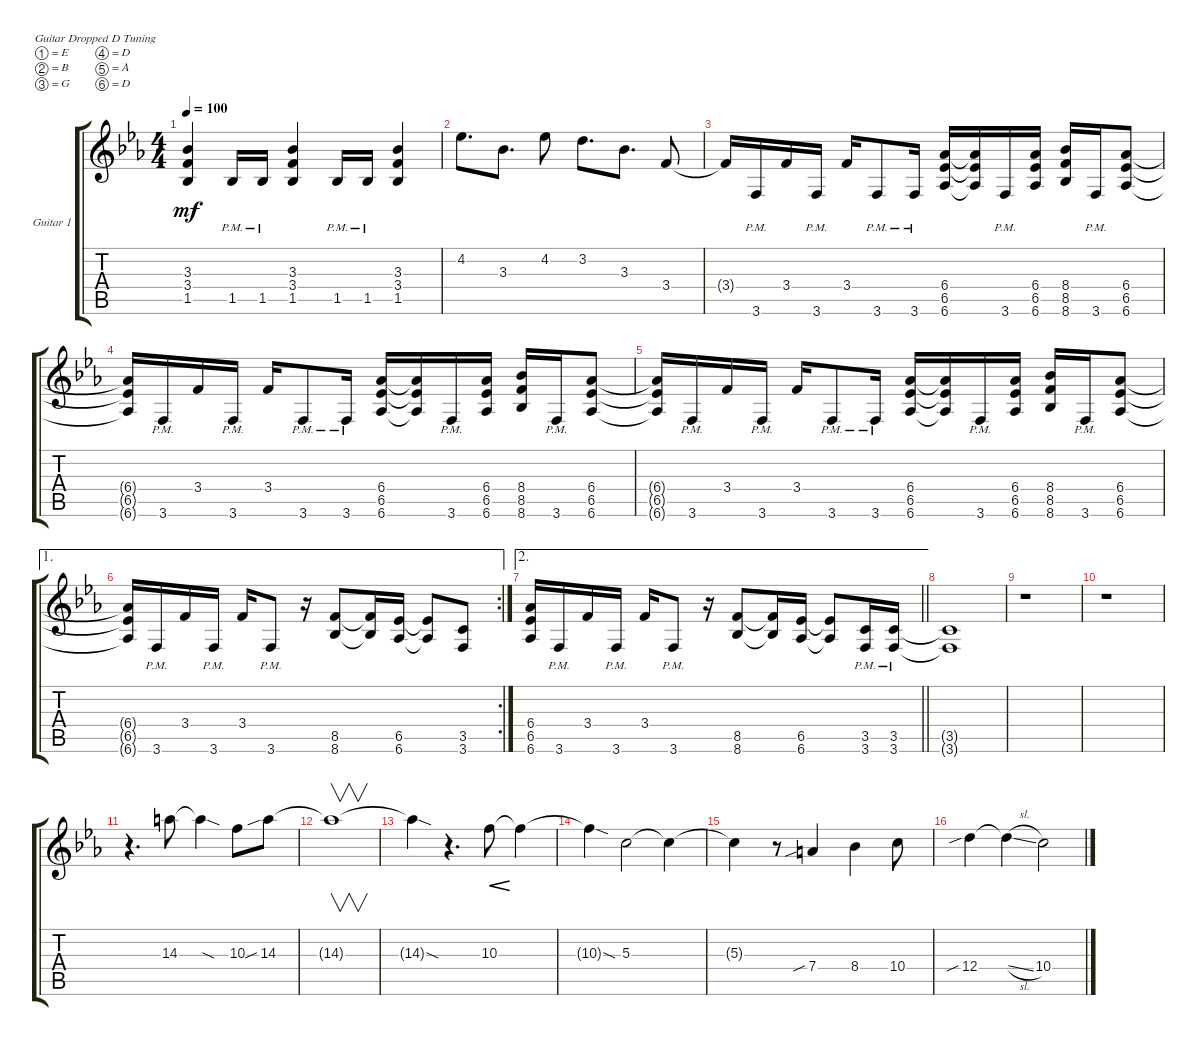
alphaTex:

\bracketExtendMode groupsimilarinstruments
\firstSystemTrackNameOrientation horizontal
\otherSystemsTrackNameOrientation horizontal
\track ("Guitar 1" "Guitar 1") {instrument distortionguitar}
\staff {score tabs}
\tuning (E4 B3 G3 D3 A2 D2)
\ts (4 4)
\tempo 100
\clef g2
\ks eb
(3.3 3.4 1.5).4{dy mf} 1.5{pm}.16 1.5{pm}.16 (3.3 3.4 1.5).4 1.5{pm}.16 1.5{pm}.16 (3.3 3.4 1.5).4 |
4.2.8{d} 3.3.8{d} 4.2.8 3.2.8{d} 3.3.8{d} 3.4.8 |
3.4{t}.16 3.6{pm}.16 3.4.16 3.6{pm}.16 3.4.16 3.6{pm}.8 3.6{pm}.16 (6.4 6.5 6.6).16 (6.4{t} 6.5{t} 6.6{t}).16 3.6{pm}.16 (6.4 6.5 6.6).16 (8.4 8.5 8.6).16 3.6{pm}.16 (6.4 6.5 6.6).8 |
(6.4{t} 6.5{t} 6.6{t}).16 3.6{pm}.16 3.4.16 3.6{pm}.16 3.4.16 3.6{pm}.8 3.6{pm}.16 (6.4 6.5 6.6).16 (6.4{t} 6.5{t} 6.6{t}).16 3.6{pm}.16 (6.4 6.5 6.6).16 (8.4 8.5 8.6).16 3.6{pm}.16 (6.4 6.5 6.6).8 |
(6.4{t} 6.5{t} 6.6{t}).16 3.6{pm}.16 3.4.16 3.6{pm}.16 3.4.16 3.6{pm}.8 3.6{pm}.16 (6.4 6.5 6.6).16 (6.4{t} 6.5{t} 6.6{t}).16 3.6{pm}.16 (6.4 6.5 6.6).16 (8.4 8.5 8.6).16 3.6{pm}.16 (6.4 6.5 6.6).8 |
\ae 1
\rc 2
(6.4{t} 6.5{t} 6.6{t}).16 3.6{pm}.16 3.4.16 3.6{pm}.16 3.4.16 3.6{pm}.8 r.16 (8.5 8.6).8 (8.5{t} 8.6{t}).16 (6.5 6.6).16 (6.5{t} 6.6{t}).8 (3.5 3.6).8 |
\ae 2
\barLineRight lightlight
(6.4 6.5 6.6).16 3.6{pm}.16 3.4.16 3.6{pm}.16 3.4.16 3.6{pm}.8 r.16 (8.5 8.6).8 (8.5{t} 8.6{t}).16 (6.5 6.6).16 (6.5{t} 6.6{t}).8 (3.5{pm} 3.6{pm}).16 (3.5{pm} 3.6{pm}).16 |
\section ("" "")
(3.5{t} 3.6{t}).1 |
r.1 |
r.1 |
r.4{d} 14.3.8 14.3{sod t}.4 10.3.8 14.3{sib}.8 |
14.3{t}.1{v} |
14.3{sod t}.4 r.4{d} 10.3.8{cre} 10.3{t}.4 |
10.3{sod t}.4 5.3.2 5.3{t}.4 |
5.3{t}.4 r.8 7.4{sib}.4 8.4.4 10.4.8 |
12.4{sib}.4 12.4{sl t}.4 10.4.2
